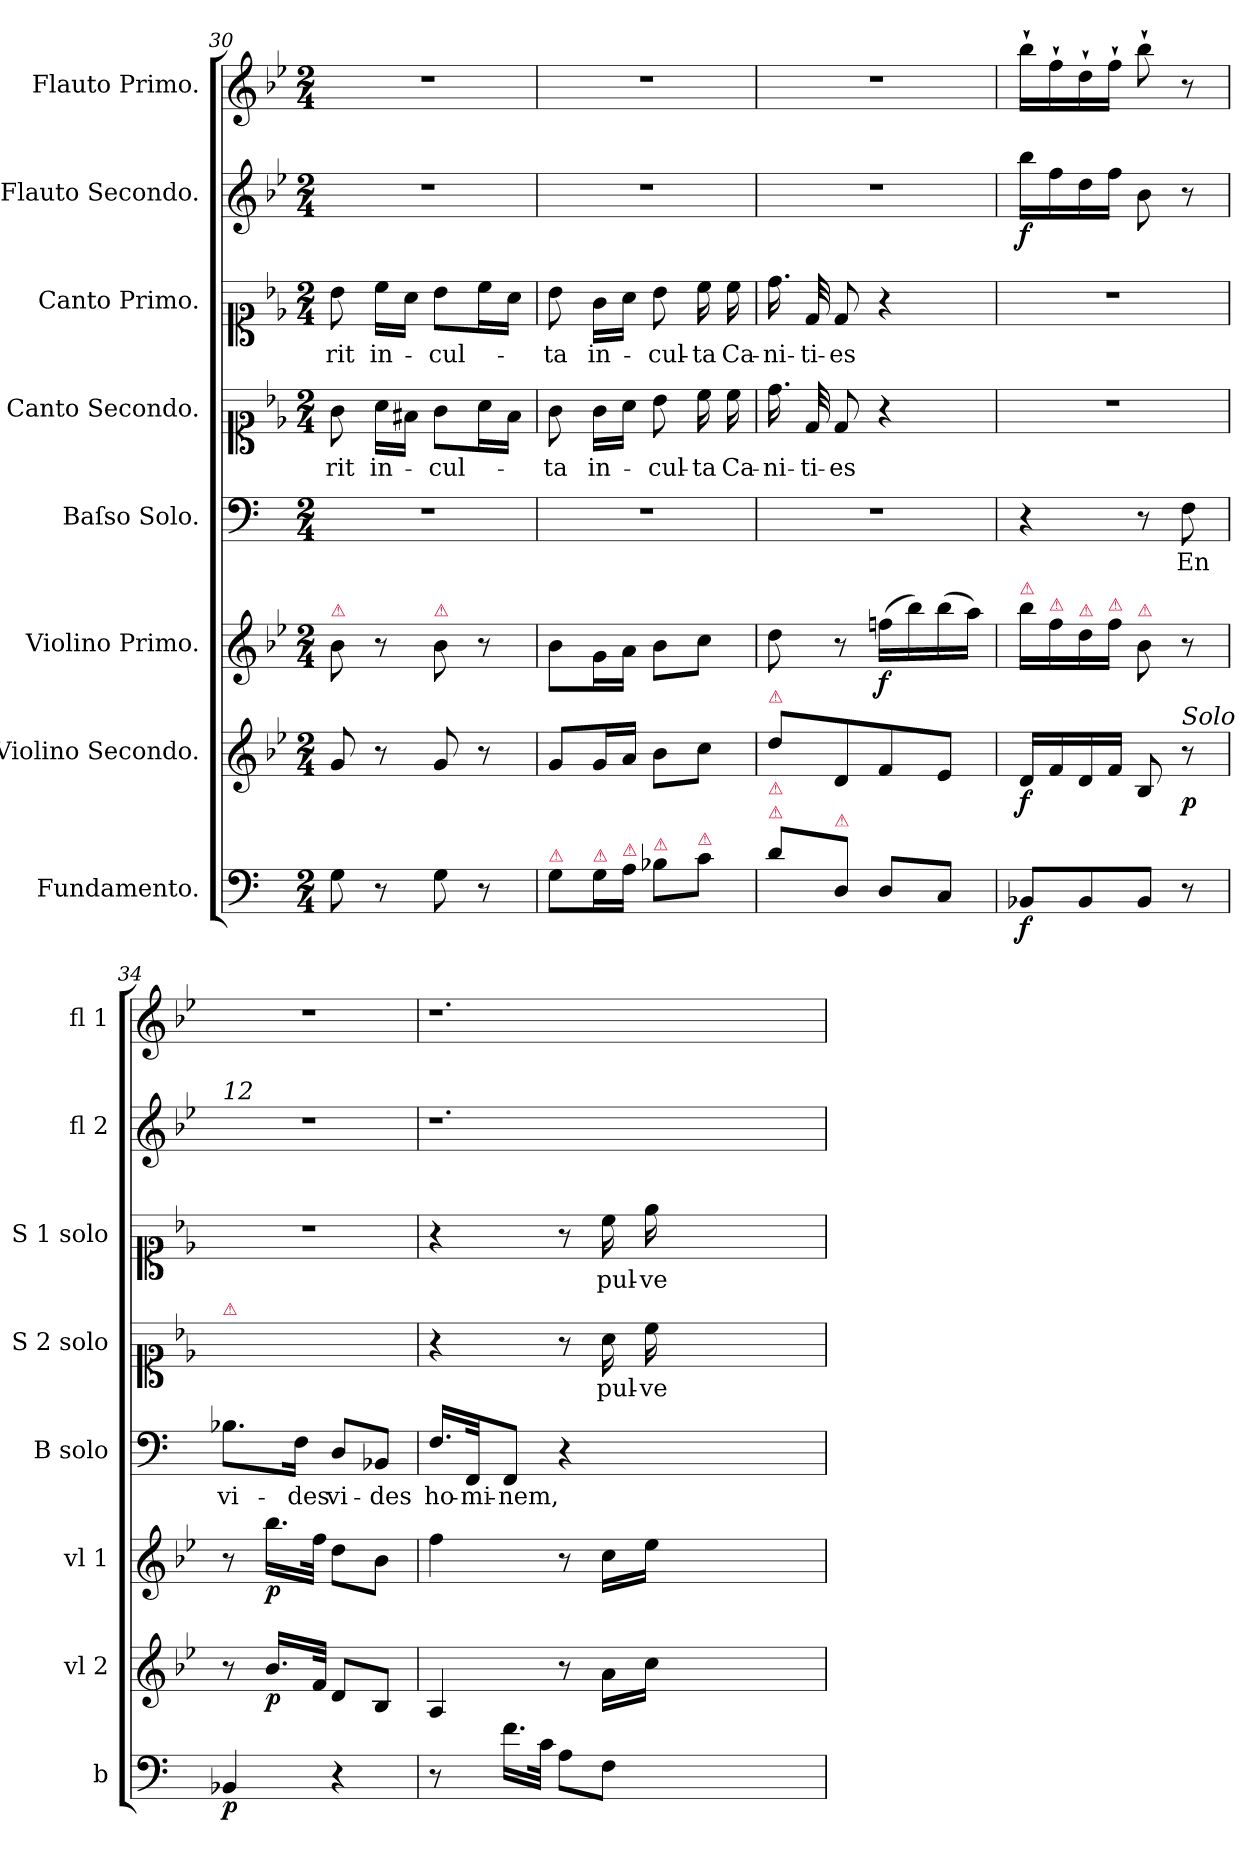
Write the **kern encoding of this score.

**kern	**dynam	**kern	**dynam	**kern	**dynam	**kern	**text	**kern	**text	**kern	**text	**kern	**dynam	**kern	**dynam
*part8	*part8	*part7	*part7	*part6	*part6	*part5	*part5	*part4	*part4	*part3	*part3	*part2	*part2	*part1	*part1
*staff8	*staff8	*staff7	*staff7	*staff6	*staff6	*staff5	*staff5	*staff4	*staff4	*staff3	*staff3	*staff2	*staff2	*staff1	*staff1
*I"Fundamento.	*	*I"Violino Secondo.	*	*I"Violino Primo.	*	*I"Baſso Solo.	*	*I"Canto Secondo.	*	*I"Canto Primo.	*	*I"Flauto Secondo.	*	*I"Flauto Primo.	*
*I'b	*	*I'vl 2	*	*I'vl 1	*	*I'B solo	*	*I'S 2 solo	*	*I'S 1 solo	*	*I'fl 2	*	*I'fl 1	*
*clefF4	*	*clefG2	*	*clefG2	*	*clefF4	*	*clefC1	*	*clefC1	*	*clefG2	*	*clefG2	*
*	*	*k[b-e-]	*	*k[b-e-]	*	*	*	*k[b-e-]	*	*k[b-e-]	*	*k[b-e-]	*	*k[b-e-]	*
*M2/4	*	*M2/4	*	*M2/4	*	*M2/4	*	*M2/4	*	*M2/4	*	*M2/4	*	*M2/4	*
=30	=30	=30	=30	=30	=30	=30	=30	=30	=30	=30	=30	=30	=30	=30	=30
!	!	!	!	!LO:TX:a:color=crimson:t=⚠	!	!	!	!	!	!	!	!	!	!	!
8G\	.	8g/	.	8b-\	.	2r	.	8g\	-rit	8b-\	-rit	2r	.	2r	.
8r	.	8r	.	8r	.	.	.	16a\LL	in-	16cc\LL	in-	.	.	.	.
.	.	.	.	.	.	.	.	16f#X\JJ	.	16a\JJ	.	.	.	.	.
!	!	!	!	!LO:TX:a:color=crimson:t=⚠	!	!	!	!	!	!	!	!	!	!	!
8G\	.	8g/	.	8b-\	.	.	.	8g\L	-cul-	8b-\L	-cul-	.	.	.	.
8r	.	8r	.	8r	.	.	.	16a\L	.	16cc\L	.	.	.	.	.
.	.	.	.	.	.	.	.	16f#\JJ	.	16a\JJ	.	.	.	.	.
=31	=31	=31	=31	=31	=31	=31	=31	=31	=31	=31	=31	=31	=31	=31	=31
!LO:TX:a:color=crimson:t=⚠	!	!	!	!	!	!	!	!	!	!	!	!	!	!	!
8G\L	.	8g/L	.	8b-\L	.	2r	.	8g\	-ta	8b-\	-ta	2r	.	2r	.
!LO:TX:a:color=crimson:t=⚠	!	!	!	!	!	!	!	!	!	!	!	!	!	!	!
16G\L	.	16g/L	.	16g\L	.	.	.	16g\LL	in-	16g\LL	in-	.	.	.	.
!LO:TX:a:color=crimson:t=⚠	!	!	!	!	!	!	!	!	!	!	!	!	!	!	!
16A\JJ	.	16a/JJ	.	16a\JJ	.	.	.	16a\JJ	.	16a\JJ	.	.	.	.	.
!LO:TX:a:color=crimson:t=⚠	!	!	!	!	!	!	!	!	!	!	!	!	!	!	!
8B-\L	.	8b-\L	.	8b-\L	.	.	.	8b-\	-cul-	8b-\	-cul-	.	.	.	.
!LO:TX:a:color=crimson:t=⚠	!	!	!	!	!	!	!	!	!	!	!	!	!	!	!
8c\J	.	8cc\J	.	8cc\J	.	.	.	16cc\	-ta	16cc\	-ta	.	.	.	.
.	.	.	.	.	.	.	.	16cc\	Ca-	16cc\	Ca-	.	.	.	.
=32	=32	=32	=32	=32	=32	=32	=32	=32	=32	=32	=32	=32	=32	=32	=32
!	!	!LO:TX:a:color=crimson:t=⚠	!	!	!	!	!	!	!	!	!	!	!	!	!
!LO:TX:a:color=crimson:t=⚠	!	!	!	!	!	!	!	!	!	!	!	!	!	!	!
!LO:TX:a:color=crimson:t=⚠	!	!	!	!	!	!	!	!	!	!	!	!	!	!	!
8d\L	.	8dd\L	.	8dd\	.	2r	.	16.dd\	-ni-	16.dd\	-ni-	2r	.	2r	.
.	.	.	.	.	.	.	.	32d/	-ti-	32d/	-ti-	.	.	.	.
!LO:TX:a:color=crimson:t=⚠	!	!	!	!	!	!	!	!	!	!	!	!	!	!	!
8D/J	.	8d/	.	8r	.	.	.	8d/	-es	8d/	-es	.	.	.	.
!	!	!	!	!	!LO:DY:b	!	!	!	!	!	!	!	!	!	!
8D/L	.	8f/	.	(16ffn\LL	f	.	.	4r	.	4r	.	.	.	.	.
.	.	.	.	16bb-\)	.	.	.	.	.	.	.	.	.	.	.
8C/J	.	8e-/J	.	(16bb-\	.	.	.	.	.	.	.	.	.	.	.
.	.	.	.	16aa\JJ)	.	.	.	.	.	.	.	.	.	.	.
=33	=33	=33	=33	=33	=33	=33	=33	=33	=33	=33	=33	=33	=33	=33	=33
!	!	!	!	!LO:TX:a:color=crimson:t=⚠	!	!	!	!	!	!	!	!	!	!	!
8BB-/L	f	16d/LL	f	16bb-\LL	.	4r	.	2r	.	2r	.	16bb-\LL	f	16bb-`\LL	forte
!	!	!	!	!LO:TX:a:color=crimson:t=⚠	!	!	!	!	!	!	!	!	!	!	!
.	.	16f/	.	16ff\	.	.	.	.	.	.	.	16ff\	.	16ff`\	.
!	!	!	!	!LO:TX:a:color=crimson:t=⚠	!	!	!	!	!	!	!	!	!	!	!
8BB-/	.	16d/	.	16dd\	.	.	.	.	.	.	.	16dd\	.	16dd`\	.
!	!	!	!	!LO:TX:a:color=crimson:t=⚠	!	!	!	!	!	!	!	!	!	!	!
.	.	16f/JJ	.	16ff\JJ	.	.	.	.	.	.	.	16ff\JJ	.	16ff`\JJ	.
!	!	!	!	!LO:TX:a:color=crimson:t=⚠	!	!	!	!	!	!	!	!	!	!	!
8BB-/J	.	8B-/	.	8b-\	.	8r	.	.	.	.	.	8b-\	.	8bb-`\	.
!	!	!LO:TX:a:i:t=Solo	!	!	!	!	!	!	!	!	!	!	!	!	!
8r	.	8r	p	8r	.	8F\	En	.	.	.	.	8r	.	8r	.
=34	=34	=34	=34	=34	=34	=34	=34	=34	=34	=34	=34	=34	=34	=34	=34
!	!	!	!	!	!	!	!	!	!	!	!	!LO:TX:a:i:t=12	!	!	!
!	!	!	!	!	!	!	!	!LO:TX:a:color=crimson:t=⚠	!	!	!	!	!	!	!
4BB-/	p	8r	.	8r	.	8.B-\L	vi-	2ryy	.	2r	.	2r	.	2r	.
!	!	!	!	!	!LO:DY:b	!	!	!	!	!	!	!	!	!	!
.	.	16.b-/LL	p	16.bb-\LL	p	.	.	.	.	.	.	.	.	.	.
.	.	.	.	.	.	16F\Jk	-des	.	.	.	.	.	.	.	.
.	.	32f/JJk	.	32ff\JJk	.	.	.	.	.	.	.	.	.	.	.
4r	.	8d/L	.	8dd\L	.	8D/L	vi-	.	.	.	.	.	.	.	.
.	.	8B-/J	.	8b-\J	.	8BB-/J	-des	.	.	.	.	.	.	.	.
=35	=35	=35	=35	=35	=35	=35	=35	=35	=35	=35	=35	=35	=35	=35	=35
8r	.	4A/	.	4ff\	.	16.F/LL	ho-	4r	.	4r	.	1.r	.	1.r	.
.	.	.	.	.	.	32FF/Jk	-mi-	.	.	.	.	.	.	.	.
16.f\LL	.	.	.	.	.	8FF/J	-nem,	.	.	.	.	.	.	.	.
32c\JJk	.	.	.	.	.	.	.	.	.	.	.	.	.	.	.
8A\L	.	8r	.	8r	.	4r	.	8r	.	8r	.	.	.	.	.
8F\J	.	16a\LL	.	16cc\LL	.	.	.	16a\	pul-	16cc\	pul-	.	.	.	.
.	.	16cc\JJ	.	16ee-\JJ	.	.	.	16cc\	-ve-	16ee-\	-ve-	.	.	.	.
1ryy	.	1ryy	.	1ryy	.	1ryy	.	1ryy	.	1ryy	.	.	.	.	.
=	=	=	=	=	=	=	=	=	=	=	=	=	=	=	=
*-	*-	*-	*-	*-	*-	*-	*-	*-	*-	*-	*-	*-	*-	*-	*-
